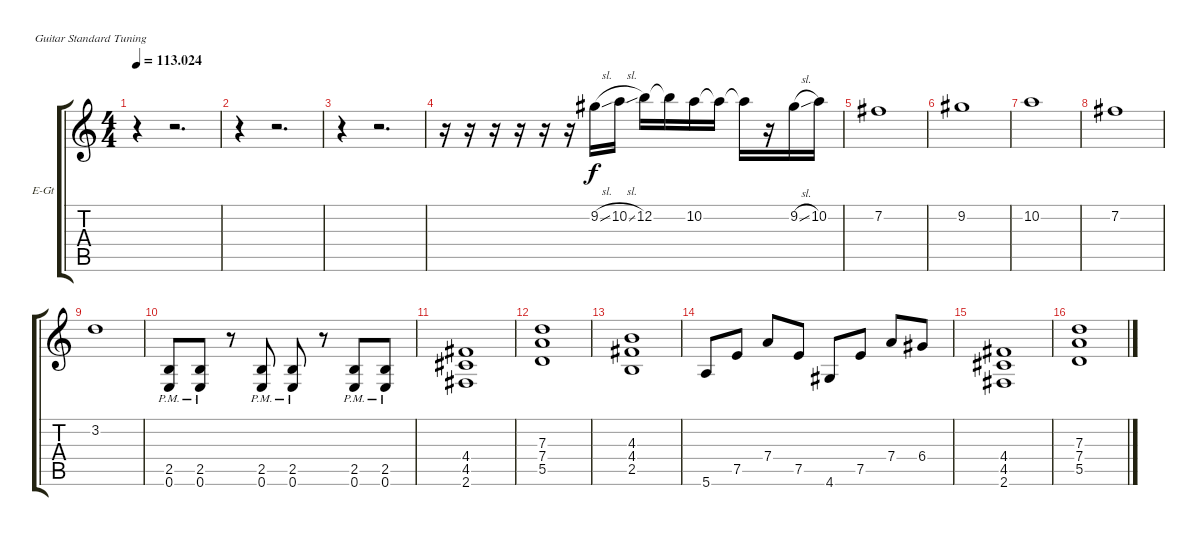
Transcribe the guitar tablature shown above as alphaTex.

\bracketExtendMode groupsimilarinstruments
\firstSystemTrackNameOrientation horizontal
\otherSystemsTrackNameOrientation horizontal
\track ("Ритм-гитара (Процко Д)" "E-Gt") {instrument distortionguitar}
\staff {score tabs}
\tuning (E4 B3 G3 D3 A2 E2)
\ts (4 4)
\tempo
113.024
\accidentals auto
\clef g2
\ottava regular
\simile none
\ks c
r.4{dy f} r.2{d} |
r.4 r.2{d} |
r.4 r.2{d} |
r.16 r.16 r.16 r.16 r.16 r.16 9.2{sl}.16 10.2{sl}.16 12.2.16 12.2{t}.16 10.2.16 10.2{t}.16 10.2{t}.16 r.16 9.2{sl}.16 10.2.16 |
7.2.1 |
9.2.1 |
10.2.1 |
7.2.1 |
3.2.1 |
(2.5{pm} 0.6).8 (2.5{pm} 0.6).8 r.8 (2.5{pm} 0.6).8 (2.5{pm} 0.6).8 r.8 (2.5{pm} 0.6).8 (2.5{pm} 0.6).8 |
(4.4 4.5 2.6).1 |
(7.3 7.4 5.5).1 |
(4.3 4.4 2.5).1 |
5.6.8 7.5.8 7.4.8 7.5.8 4.6.8 7.5.8 7.4.8 6.4.8 |
(4.4 4.5 2.6).1 |
(7.3 7.4 5.5).1
